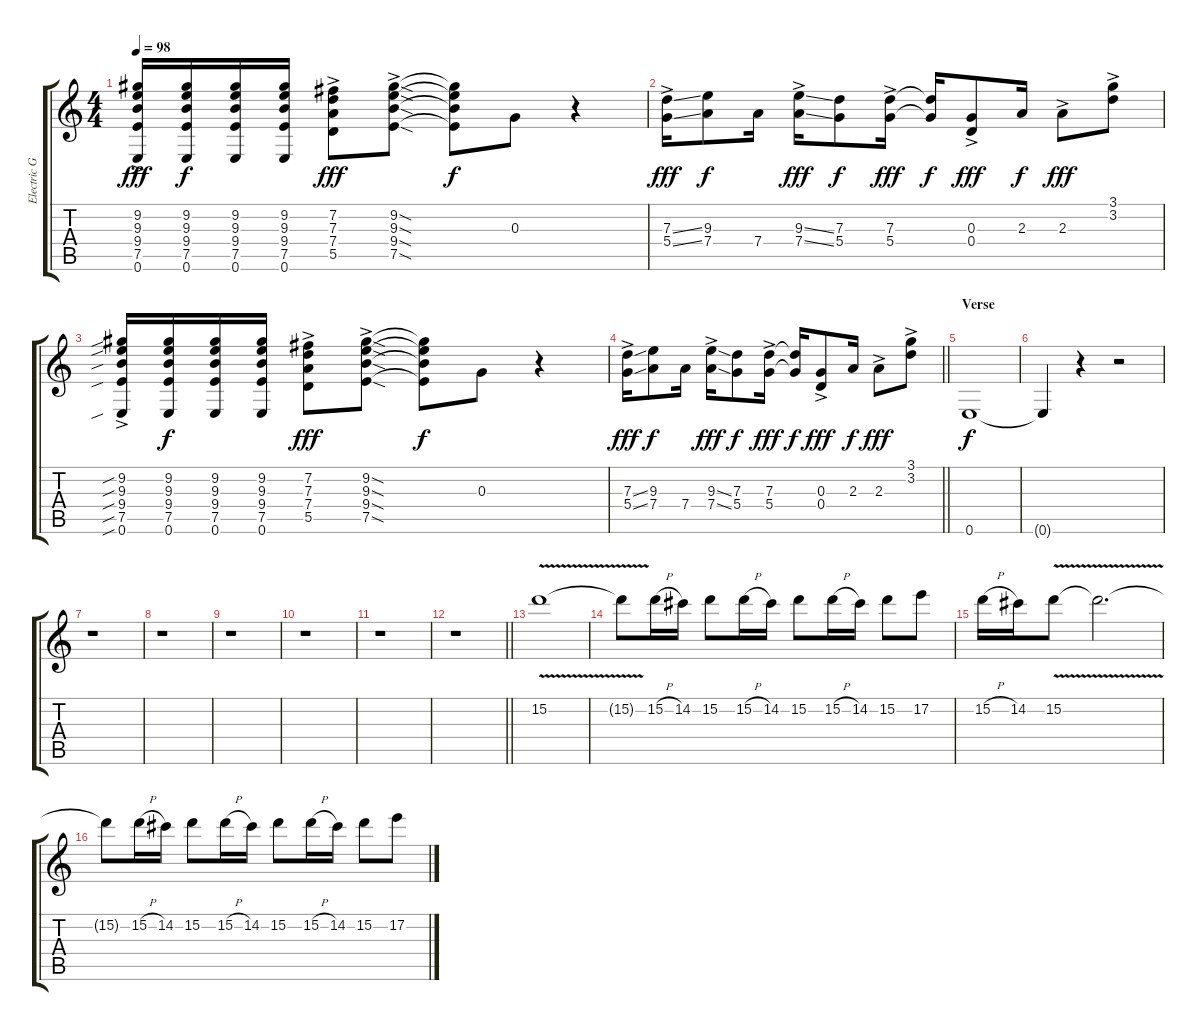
\track ("Electric Guitar 1" "Electric G") {instrument electricguitarjazz}
\staff {score tabs}
\tuning (E4 B3 G3 D3 A2 E2) {hide}
\ts (4 4)
\tempo 98
\clef g2
\ks c
(9.2{ac} 9.3{ac} 9.4{ac} 7.5{ac} 0.6{ac}).16{dy fff} (9.2 9.3 9.4 7.5 0.6).16{dy f} (9.2 9.3 9.4 7.5 0.6).16 (9.2 9.3 9.4 7.5 0.6).16 (7.2{ac} 7.3{ac} 7.4{ac} 5.5{ac}).8{dy fff} (9.2{sod ac} 9.3{sod ac} 9.4{sod ac} 7.5{sod ac}).8 (9.2{t} 9.3{t} 9.4{t} 7.5{t}).8{dy f} 0.3.8 r.4 |
(7.3{ss ac} 5.4{ss ac}).16{dy fff} (9.3 7.4).8{dy f} 7.4.16 (9.3{ss ac} 7.4{ss ac}).16{dy fff} (7.3 5.4).8{dy f} (7.3{ac} 5.4{ac}).16{dy fff} (7.3{t} 5.4{t}).16{dy f} (0.3{ac} 0.4{ac}).8{dy fff} 2.3.16{dy f} 2.3{ac}.8{dy fff} (3.1{ac} 3.2{ac}).8 |
(9.2{sib ac} 9.3{sib ac} 9.4{sib ac} 7.5{sib ac} 0.6{sib ac}).16 (9.2 9.3 9.4 7.5 0.6).16{dy f} (9.2 9.3 9.4 7.5 0.6).16 (9.2 9.3 9.4 7.5 0.6).16 (7.2{ac} 7.3{ac} 7.4{ac} 5.5{ac}).8{dy fff} (9.2{sod ac} 9.3{sod ac} 9.4{sod ac} 7.5{sod ac}).8 (9.2{t} 9.3{t} 9.4{t} 7.5{t}).8{dy f} 0.3.8 r.4 |
\barLineRight lightlight
(7.3{ss ac} 5.4{ss ac}).16{dy fff} (9.3 7.4).8{dy f} 7.4.16 (9.3{ss ac} 7.4{ss ac}).16{dy fff} (7.3 5.4).8{dy f} (7.3{ac} 5.4{ac}).16{dy fff} (7.3{t} 5.4{t}).16{dy f} (0.3{ac} 0.4{ac}).8{dy fff} 2.3.16{dy f} 2.3{ac}.8{dy fff} (3.1{ac} 3.2{ac}).8 |
\section ("" "Verse")
0.6.1{dy f} |
0.6{t}.4 r.4 r.2 |
r.1 |
r.1 |
r.1 |
r.1 |
r.1 |
\barLineRight lightlight
r.1 |
15.2{v}.1{volume 12 instrument overdrivenguitar} |
15.2{t}.8 15.2{h}.16 14.2.16 15.2.8 15.2{h}.16 14.2.16 15.2.8 15.2{h}.16 14.2.16 15.2.8 17.2.8 |
15.2{h}.16 14.2.16 15.2{v}.8 15.2{t}.2{d} |
15.2{t}.8 15.2{h}.16 14.2.16 15.2.8 15.2{h}.16 14.2.16 15.2.8 15.2{h}.16 14.2.16 15.2.8 17.2.8
